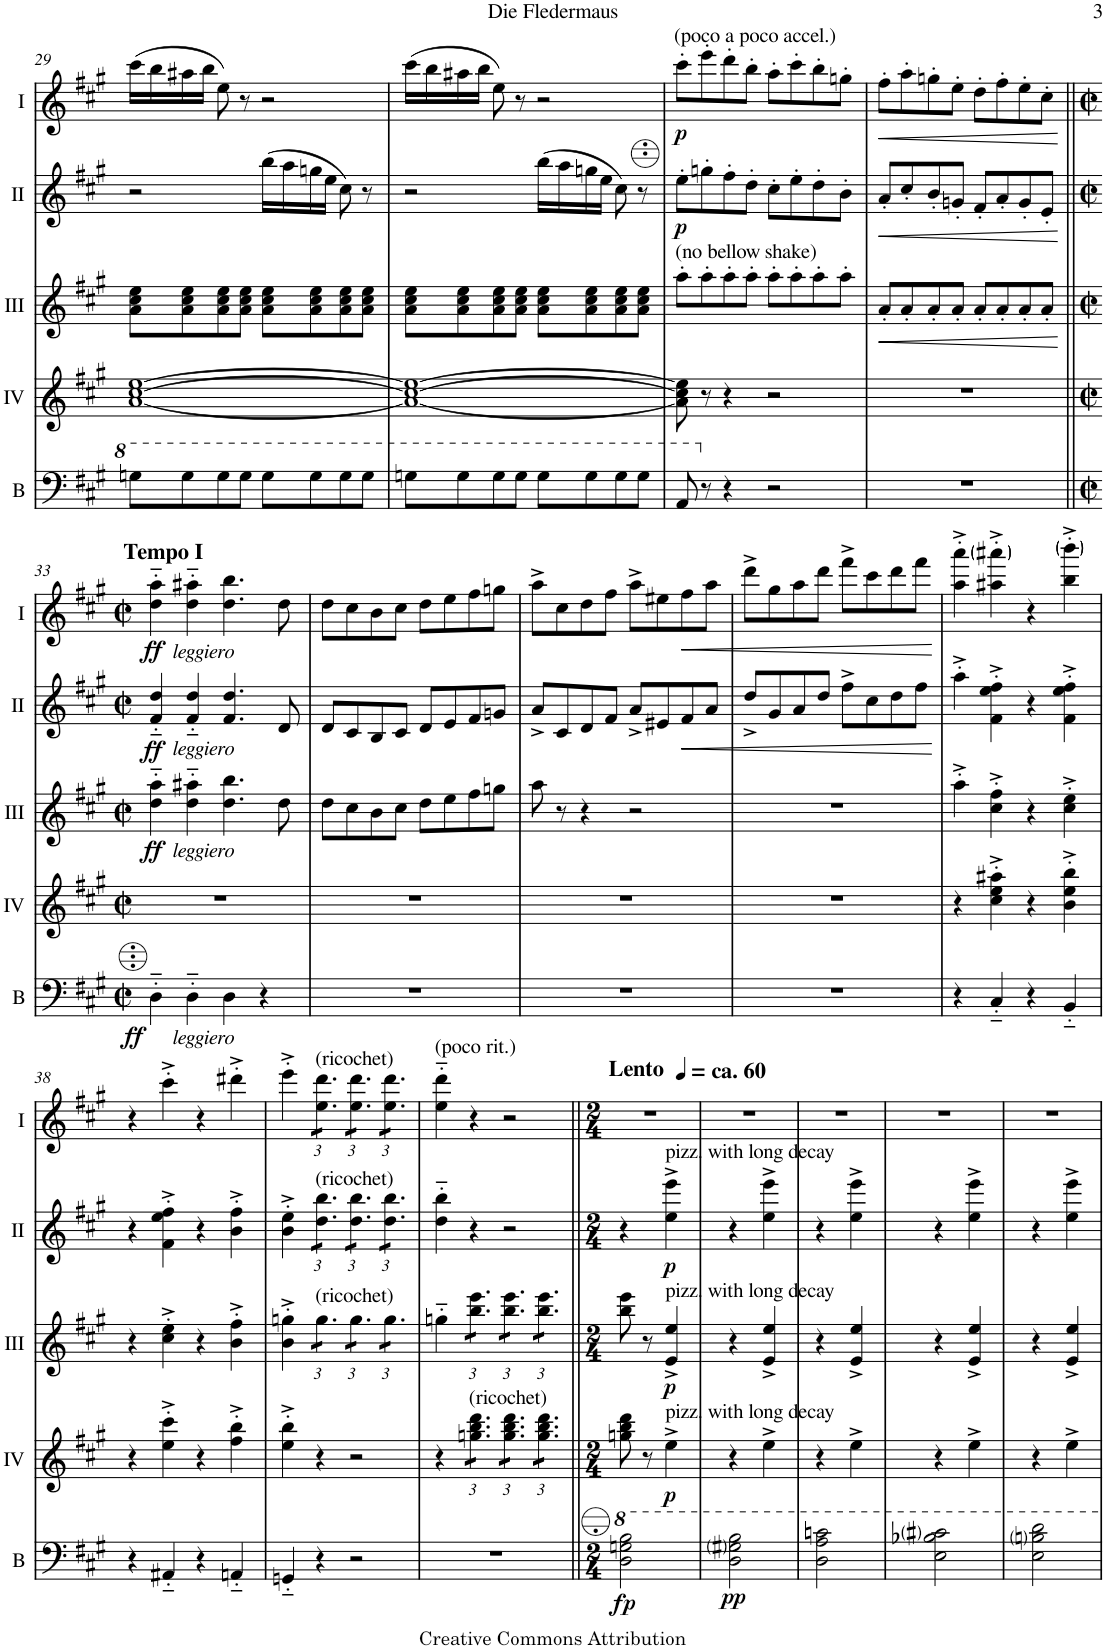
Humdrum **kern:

**kern	**dynam	**kern	**dynam	**kern	**dynam	**kern	**dynam	**kern	**dynam
*part5	*part5	*part4	*part4	*part3	*part3	*part2	*part2	*part1	*part1
*staff5	*staff5	*staff4	*staff4	*staff3	*staff3	*staff2	*staff2	*staff1	*staff1
*I"Bass	*	*I"Acc. 4	*	*I"Acc. 3	*	*I"Acc. 2	*	*I"Acc. 1	*
*I'B	*	*	*	*	*	*	*	*	*
!!LO:PB:g=z
*clefF4	*	*clefG2	*	*clefG2	*	*clefG2	*	*clefG2	*
*Trd7c12	*	*Trd7c12	*	*Trd7c12	*	*	*	*	*
*k[f#c#g#]	*	*k[f#c#g#]	*	*k[f#c#g#]	*	*k[f#c#g#]	*	*k[f#c#g#]	*
*M4/4	*	*M4/4	*	*M4/4	*	*M4/4	*	*M4/4	*
*met(c)	*	*met(c)	*	*met(c)	*	*met(c)	*	*met(c)	*
=29	=29	=29	=29	=29	=29	=29	=29	=29	=29
8gn\L	.	[1a [1cc# [1ee	.	8a\ 8cc#\ 8ee\L	.	2r	.	(16ccc#\LL	.
.	.	.	.	.	.	.	.	16bb\	.
8g\	.	.	.	8a\ 8cc#\ 8ee\	.	.	.	16aa#X\	.
.	.	.	.	.	.	.	.	16bb\JJ	.
8g\	.	.	.	8a\ 8cc#\ 8ee\	.	.	.	8ee\)	.
8g\J	.	.	.	8a\ 8cc#\ 8ee\J	.	.	.	8r	.
8g\L	.	.	.	8a\ 8cc#\ 8ee\L	.	(16b\LL	.	2r	.
.	.	.	.	.	.	16a\	.	.	.
8g\	.	.	.	8a\ 8cc#\ 8ee\	.	16gn\	.	.	.
.	.	.	.	.	.	16e\JJ	.	.	.
8g\	.	.	.	8a\ 8cc#\ 8ee\	.	8c#\)	.	.	.
8g\J	.	.	.	8a\ 8cc#\ 8ee\J	.	8r	.	.	.
=30	=30	=30	=30	=30	=30	=30	=30	=30	=30
8gn\L	.	1a_ 1cc#_ 1ee_	.	8a\ 8cc#\ 8ee\L	.	2r	.	(16ccc#\LL	.
.	.	.	.	.	.	.	.	16bb\	.
8g\	.	.	.	8a\ 8cc#\ 8ee\	.	.	.	16aa#X\	.
.	.	.	.	.	.	.	.	16bb\JJ	.
8g\	.	.	.	8a\ 8cc#\ 8ee\	.	.	.	8ee\)	.
8g\J	.	.	.	8a\ 8cc#\ 8ee\J	.	.	.	8r	.
8g\L	.	.	.	8a\ 8cc#\ 8ee\L	.	(16b\LL	.	2r	.
.	.	.	.	.	.	16a\	.	.	.
8g\	.	.	.	8a\ 8cc#\ 8ee\	.	16gn\	.	.	.
.	.	.	.	.	.	16e\JJ	.	.	.
8g\	.	.	.	8a\ 8cc#\ 8ee\	.	8c#\)	.	.	.
8g\J	.	.	.	8a\ 8cc#\ 8ee\J	.	8r	.	.	.
=31	=31	=31	=31	=31	=31	=31	=31	=31	=31
!	!	!	!	!	!	!	!	!LO:TX:a:t=(poco a poco accel.)	!
!	!	!	!	!LO:TX:a:t=(no bellow shake)	!	!	!	!	!
!	!	!	!	!	!	!	!LO:DY:b	!	!LO:DY:b
8A/	.	8a\] 8cc#\] 8ee\]	.	8aa'\L	.	8ee'\L	p	8ccc#'\L	p
8r	.	8r	.	8aa'\	.	8ggn'\	.	8eee'\	.
4r	.	4r	.	8aa'\	.	8ff#'\	.	8ddd'\	.
.	.	.	.	8aa'\J	.	8dd'\J	.	8bb'\J	.
2r	.	2r	.	8aa'\L	.	8cc#'\L	.	8aa'\L	.
.	.	.	.	8aa'\	.	8ee'\	.	8ccc#'\	.
.	.	.	.	8aa'\	.	8dd'\	.	8bb'\	.
.	.	.	.	8aa'\J	.	8b'\J	.	8ggn'\J	.
=32	=32	=32	=32	=32	=32	=32	=32	=32	=32
!	!	!	!	!	!LO:HP:b	!	!LO:HP:b	!	!LO:HP:b
1r	.	1r	.	8a'/L	<	8a'/L	<	8ff#'\L	<
.	.	.	.	8a'/	.	8cc#'/	.	8aa'\	.
.	.	.	.	8a'/	.	8b'/	.	8ggn'\	.
.	.	.	.	8a'/J	.	8gn'/J	.	8ee'\J	.
.	.	.	.	8a'/L	.	8f#'/L	.	8dd'\L	.
.	.	.	.	8a'/	.	8a'/	.	8ff#'\	.
.	.	.	.	8a'/	.	8g'/	.	8ee'\	.
.	.	.	.	8a'/J	.	8e'/J	.	8cc#'\J	.
.	.	.	.	.	[	.	[	.	[
!!LO:LB:g=z
=33||	=33||	=33||	=33||	=33||	=33||	=33||	=33||	=33||	=33||
*M2/2	*	*M2/2	*	*M2/2	*	*M2/2	*	*M2/2	*
*met(c|)	*	*met(c|)	*	*met(c|)	*	*met(c|)	*	*met(c|)	*
!	!	!	!	!	!	!	!	!LO:TX:a:B:t=Tempo I	!
!	!	!	!	!	!	!	!	!LO:TX:b:i:t=leggiero	!
!	!	!	!	!	!	!LO:TX:b:i:t=leggiero	!	!	!
!	!	!	!	!LO:TX:b:i:t=leggiero	!	!	!	!	!
!LO:TX:b:i:t=leggiero	!	!	!	!	!	!	!	!	!
!	!LO:DY:b	!	!	!	!LO:DY:b	!	!LO:DY:b	!	!LO:DY:b
4D'~\	ff	1r	.	4dd\'~ 4aa\'~	ff	4f#/'~ 4dd/'~	ff	4dd\'~ 4aa\'~	ff
4D'~\	.	.	.	4dd\'~ 4aa#X\'~	.	4f#/'~ 4dd/'~	.	4dd\'~ 4aa#X\'~	.
4D\	.	.	.	4.dd\ 4.bb\	.	4.f#/ 4.dd/	.	4.dd\ 4.bb\	.
4r	.	.	.	.	.	.	.	.	.
.	.	.	.	8dd\	.	8d/	.	8dd\	.
=34	=34	=34	=34	=34	=34	=34	=34	=34	=34
1r	.	1r	.	8dd\L	.	8d/L	.	8dd\L	.
.	.	.	.	8cc#\	.	8c#/	.	8cc#\	.
.	.	.	.	8b\	.	8B/	.	8b\	.
.	.	.	.	8cc#\J	.	8c#/J	.	8cc#\J	.
.	.	.	.	8dd\L	.	8d/L	.	8dd\L	.
.	.	.	.	8ee\	.	8e/	.	8ee\	.
.	.	.	.	8ff#\	.	8f#/	.	8ff#\	.
.	.	.	.	8ggn\J	.	8gn/J	.	8ggn\J	.
=35	=35	=35	=35	=35	=35	=35	=35	=35	=35
1r	.	1r	.	8aa\	.	8a^/L	.	8aa^\L	.
.	.	.	.	8r	.	8c#/	.	8cc#\	.
.	.	.	.	4r	.	8d/	.	8dd\	.
.	.	.	.	.	.	8f#/J	.	8ff#\J	.
.	.	.	.	2r	.	8a^/L	.	8aa^\L	.
.	.	.	.	.	.	8e#X/	.	8ee#X\	.
!	!	!	!	!	!	!	!LO:HP:b	!	!LO:HP:b
.	.	.	.	.	.	8f#/	<	8ff#\	<
.	.	.	.	.	.	8a/J	.	8aa\J	.
=36	=36	=36	=36	=36	=36	=36	=36	=36	=36
1r	.	1r	.	1r	.	8dd^/L	.	8ddd^\L	.
.	.	.	.	.	.	8g#/	.	8gg#\	.
.	.	.	.	.	.	8a/	.	8aa\	.
.	.	.	.	.	.	8dd/J	.	8ddd\J	.
.	.	.	.	.	.	8ff#^\L	.	8fff#^\L	.
.	.	.	.	.	.	8cc#\	.	8ccc#\	.
.	.	.	.	.	.	8dd\	.	8ddd\	.
.	.	.	.	.	.	8ff#\J	.	8fff#\J	.
.	.	.	.	.	.	.	[	.	[
=37	=37	=37	=37	=37	=37	=37	=37	=37	=37
4r	.	4r	.	4aa'^\	.	4aa'^\	.	4aa\'^ 4aaa\'^	.
4C#'~/	.	4cc#\'^ 4ee\'^ 4aa#X\'^	.	4cc#\'^ 4ff#\'^	.	4f#\'^ 4ee\'^ 4ff#\'^	.	4aa#X\'^ 4aaa#X\'^	.
4r	.	4r	.	4r	.	4r	.	4r	.
4BB'~/	.	4b\'^ 4ee\'^ 4bb\'^	.	4cc#\'^ 4ee\'^	.	4f#\'^ 4ee\'^ 4ff#\'^	.	4bb\'^ 4bbb\'^	.
!!LO:LB:g=z
=38	=38	=38	=38	=38	=38	=38	=38	=38	=38
4r	.	4r	.	4r	.	4r	.	4r	.
4AA#X'~/	.	4ee\'^ 4ccc#\'^	.	4cc#\'^ 4ee\'^	.	4f#\'^ 4ee\'^ 4ff#\'^	.	4ccc#'^\	.
4r	.	4r	.	4r	.	4r	.	4r	.
4AAn'~/	.	4ff#\'^ 4bb\'^	.	4b\'^ 4ff#\'^	.	4b\'^ 4ff#\'^	.	4ddd#X'^\	.
=39	=39	=39	=39	=39	=39	=39	=39	=39	=39
4GGn'~/	.	4ee\'^ 4bb\'^	.	4b\'^ 4ggn\'^	.	4b\'^ 4ee\'^	.	4eee'^\	.
!	!	!	!	!	!	!	!	!LO:TX:a:t=(ricochet)	!
!	!	!	!	!	!	!LO:TX:a:t=(ricochet)	!	!	!
!	!	!	!	!LO:TX:a:t=(ricochet)	!	!	!	!	!
*	*	*	*	*tremolo	*	*	*	*	*
*	*	*	*	*	*	*tremolo	*	*	*
*	*	*	*	*	*	*	*	*tremolo	*
4r	.	4r	.	12gg\L	.	12dd\ 12bb\L	.	12ee\ 12ddd\L	.
.	.	.	.	12gg\	.	12dd\ 12bb\	.	12ee\ 12ddd\	.
.	.	.	.	12gg\J	.	12dd\ 12bb\J	.	12ee\ 12ddd\J	.
2r	.	2r	.	12gg\L	.	12dd\ 12bb\L	.	12ee\ 12ddd\L	.
.	.	.	.	12gg\	.	12dd\ 12bb\	.	12ee\ 12ddd\	.
.	.	.	.	12gg\J	.	12dd\ 12bb\J	.	12ee\ 12ddd\J	.
.	.	.	.	12gg\L	.	12dd\ 12bb\L	.	12ee\ 12ddd\L	.
.	.	.	.	12gg\	.	12dd\ 12bb\	.	12ee\ 12ddd\	.
.	.	.	.	12gg\J	.	12dd\ 12bb\J	.	12ee\ 12ddd\J	.
*	*	*	*	*	*	*	*	*Xtremolo	*
*	*	*	*	*	*	*Xtremolo	*	*	*
*	*	*	*	*Xtremolo	*	*	*	*	*
=40	=40	=40	=40	=40	=40	=40	=40	=40	=40
!	!	!	!	!	!	!	!	!LO:TX:a:t=(poco rit.)	!
1r	.	4r	.	4ggn'~\	.	4dd\'~ 4bb\'~	.	4ee\'~ 4ddd\'~	.
!	!	!LO:TX:a:t=(ricochet)	!	!	!	!	!	!	!
*	*	*tremolo	*	*	*	*	*	*	*
*	*	*	*	*tremolo	*	*	*	*	*
.	.	12ggn\ 12bb\ 12ddd\L	.	12bb\ 12eee\L	.	4r	.	4r	.
.	.	12ggn\ 12bb\ 12ddd\	.	12bb\ 12eee\	.	.	.	.	.
.	.	12ggn\ 12bb\ 12ddd\J	.	12bb\ 12eee\J	.	.	.	.	.
.	.	12gg\ 12bb\ 12ddd\L	.	12bb\ 12eee\L	.	2r	.	2r	.
.	.	12gg\ 12bb\ 12ddd\	.	12bb\ 12eee\	.	.	.	.	.
.	.	12gg\ 12bb\ 12ddd\J	.	12bb\ 12eee\J	.	.	.	.	.
.	.	12gg\ 12bb\ 12ddd\L	.	12bb\ 12eee\L	.	.	.	.	.
.	.	12gg\ 12bb\ 12ddd\	.	12bb\ 12eee\	.	.	.	.	.
.	.	12gg\ 12bb\ 12ddd\J	.	12bb\ 12eee\J	.	.	.	.	.
*	*	*	*	*Xtremolo	*	*	*	*	*
*	*	*Xtremolo	*	*	*	*	*	*	*
=41||	=41||	=41||	=41||	=41||	=41||	=41||	=41||	=41||	=41||
*M2/4	*	*M2/4	*	*M2/4	*	*M2/4	*	*M2/4	*
!	!	!	!	!	!	!	!	!LO:TX:a:B:t=Lento	!
!	!	!	!	!	!	!	!	!LO:TX:a:B:t=ca. 60	!
!	!LO:DY:b	!	!	!	!	!	!	!	!
2d\ 2gn\ 2b\	fp	8ggn\ 8bb\ 8ddd\	.	8bb\ 8eee\	.	4r	.	2r	.
.	.	8r	.	8r	.	.	.	.	.
!	!	!	!	!	!	!LO:TX:a:t=pizz. with long decay	!	!	!
!	!	!	!	!LO:TX:a:t=pizz. with long decay	!	!	!	!	!
!	!	!LO:TX:a:t=pizz. with long decay	!	!	!	!	!	!	!
!	!	!	!LO:DY:b	!	!LO:DY:b	!	!LO:DY:b	!	!
.	.	4ee^\	p	4e/^ 4ee/^	p	4ee\^ 4eee\^	p	.	.
=42	=42	=42	=42	=42	=42	=42	=42	=42	=42
!	!LO:DY:b	!	!	!	!	!	!	!	!
2d\ 2g#i\ 2b\	pp	4r	.	4r	.	4r	.	2r	.
.	.	4ee^\	.	4e/^ 4ee/^	.	4ee\^ 4eee\^	.	.	.
=43	=43	=43	=43	=43	=43	=43	=43	=43	=43
2d\ 2a\ 2ccn\	.	4r	.	4r	.	4r	.	2r	.
.	.	4ee^\	.	4e/^ 4ee/^	.	4ee\^ 4eee\^	.	.	.
=44	=44	=44	=44	=44	=44	=44	=44	=44	=44
2e\ 2b-X\ 2cc#i\	.	4r	.	4r	.	4r	.	2r	.
.	.	4ee^\	.	4e/^ 4ee/^	.	4ee\^ 4eee\^	.	.	.
=45	=45	=45	=45	=45	=45	=45	=45	=45	=45
2e\ 2bni\ 2dd\	.	4r	.	4r	.	4r	.	2r	.
.	.	4ee^\	.	4e/^ 4ee/^	.	4ee\^ 4eee\^	.	.	.
=	=	=	=	=	=	=	=	=	=
*-	*-	*-	*-	*-	*-	*-	*-	*-	*-
